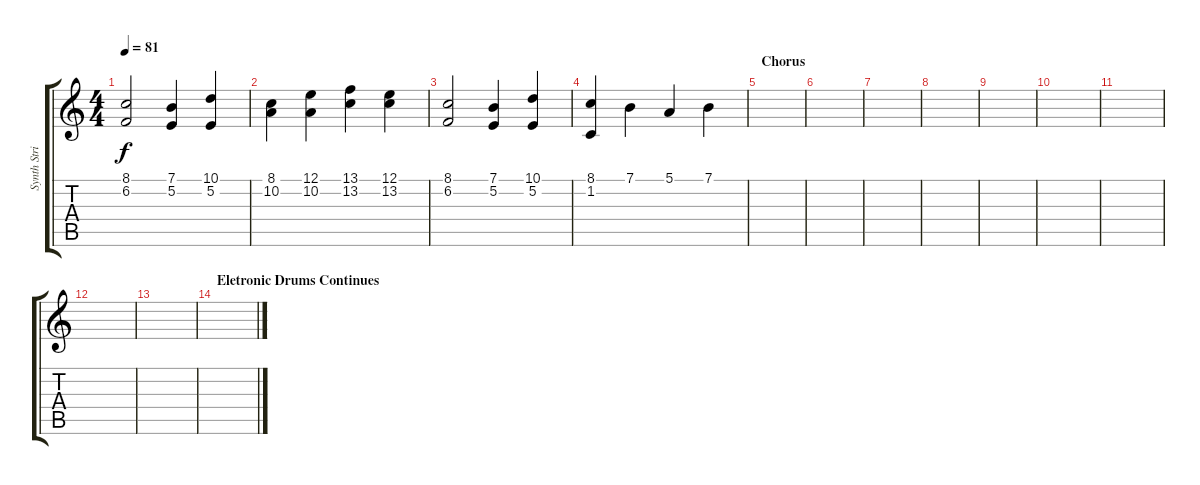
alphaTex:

\track ("Synth Strings" "Synth Stri") {instrument synthstrings2}
\staff {score tabs}
\tuning (E4 B3 G3 D3 A2 E2) {hide}
\ts (4 4)
\tempo 81
\clef g2
\ks c
(8.1 6.2).2{dy f} (7.1 5.2).4 (10.1 5.2).4 |
(8.1 10.2).4 (12.1 10.2).4 (13.1 13.2).4 (12.1 13.2).4 |
(8.1 6.2).2 (7.1 5.2).4 (10.1 5.2).4 |
(8.1 1.2).4 7.1.4 5.1.4 7.1.4 |
\section ("" "Chorus")
|
|
|
|
|
|
|
|
|
\section ("" "Eletronic Drums Continues")
